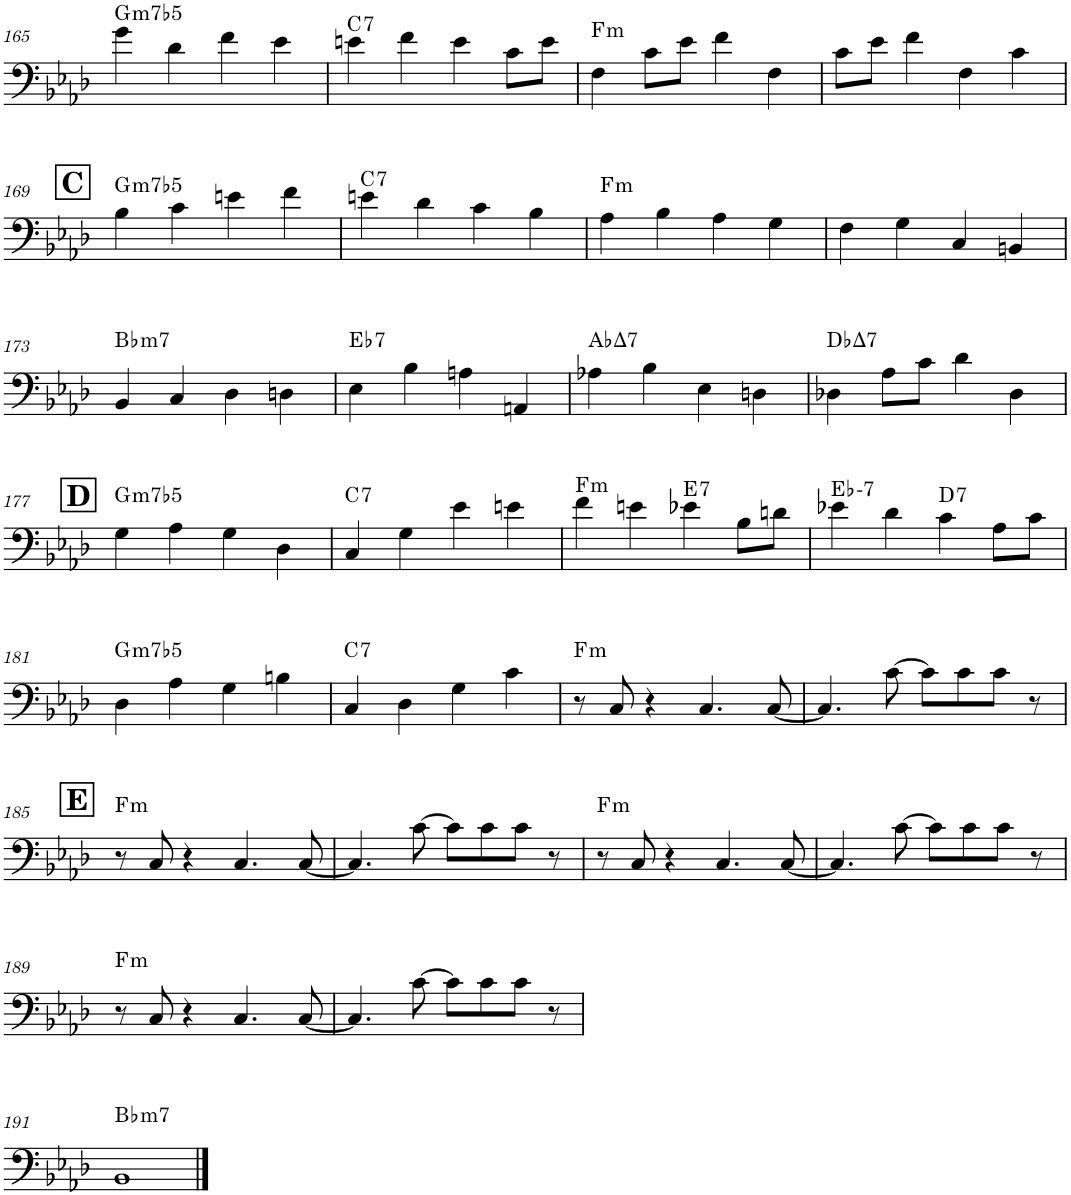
**kern	**harte
*part1	*part1
*staff1	*
*I"Bass Guitar	*
*I'B. Guit.	*
!!LO:PB:g=z
*clefF4	*
*Trd7c12	*
*k[b-e-a-d-]	*
*M4/4	*
=165	=165
!	!LO:H:kt=m7b5
4g\	G:hdim7
4d-\	.
4f\	.
4e-\	.
=166	=166
!	!LO:H:kt=7
4en\	C:7
4f\	.
4e\	.
8c\L	.
8e\J	.
=167	=167
!	!LO:H:kt=m
4F\	F:min
8c\L	.
8e-\J	.
4f\	.
4F\	.
=168	=168
8c\L	.
8e-\J	.
4f\	.
4F\	.
4c\	.
!!LO:LB:g=z
!!LO:REH:place=s1:a:B:cj:fs=14:t=C
=169	=169
!	!LO:H:kt=m7b5
4B-\	G:hdim7
4c\	.
4en\	.
4f\	.
=170	=170
!	!LO:H:kt=7
4en\	C:7
4d-\	.
4c\	.
4B-\	.
=171	=171
!	!LO:H:kt=m
4A-\	F:min
4B-\	.
4A-\	.
4G\	.
=172	=172
4F\	.
4G\	.
4C/	.
4BBn/	.
!!LO:LB:g=z
=173	=173
!	!LO:H:kt=m7
4BB-/	Bb:min7
4C/	.
4D-\	.
4Dn\	.
=174	=174
!	!LO:H:kt=7
4E-\	Eb:7
4B-\	.
4An\	.
4AAn/	.
=175	=175
!	!LO:H:kt=7
4A-X\	Ab:maj7
4B-\	.
4E-\	.
4Dn\	.
=176	=176
!	!LO:H:kt=7
4D-X\	Db:maj7
8A-\L	.
8c\J	.
4d-\	.
4D-\	.
!!LO:LB:g=z
!!LO:REH:place=s1:a:B:cj:fs=14:t=D
=177	=177
!	!LO:H:kt=m7b5
4G\	G:hdim7
4A-\	.
4G\	.
4D-\	.
=178	=178
!	!LO:H:kt=7
4C/	C:7
4G\	.
4e-\	.
4en\	.
=179	=179
!	!LO:H:kt=m
4f\	F:min
4en\	.
!	!LO:H:kt=7
4e-X\	E:7
8B-\L	.
8dn\J	.
=180	=180
!	!LO:H:kt=7
4e-X\	Eb:min7
4d-\	.
!	!LO:H:kt=7
4c\	D:7
8A-\L	.
8c\J	.
!!LO:LB:g=z
=181	=181
!	!LO:H:kt=m7b5
4D-\	G:hdim7
4A-\	.
4G\	.
4Bn\	.
=182	=182
!	!LO:H:kt=7
4C/	C:7
4D-\	.
4G\	.
4c\	.
=183	=183
!	!LO:H:kt=m
8r	F:min
8C/	.
4r	.
4.C/	.
[8C/	.
=184	=184
4.C/]	.
[8c\	.
8c\L]	.
8c\	.
8c\J	.
8r	.
!!LO:LB:g=z
!!LO:REH:place=s1:a:B:cj:fs=14:t=E
=185	=185
!	!LO:H:kt=m
8r	F:min
8C/	.
4r	.
4.C/	.
[8C/	.
=186	=186
4.C/]	.
[8c\	.
8c\L]	.
8c\	.
8c\J	.
8r	.
=187	=187
!	!LO:H:kt=m
8r	F:min
8C/	.
4r	.
4.C/	.
[8C/	.
=188	=188
4.C/]	.
[8c\	.
8c\L]	.
8c\	.
8c\J	.
8r	.
!!LO:LB:g=z
=189	=189
!	!LO:H:kt=m
8r	F:min
8C/	.
4r	.
4.C/	.
[8C/	.
=190	=190
4.C/]	.
[8c\	.
8c\L]	.
8c\	.
8c\J	.
8r	.
!!LO:LB:g=z
=191	=191
!	!LO:H:kt=m7
1BB-	Bb:min7
==	==
*-	*-
